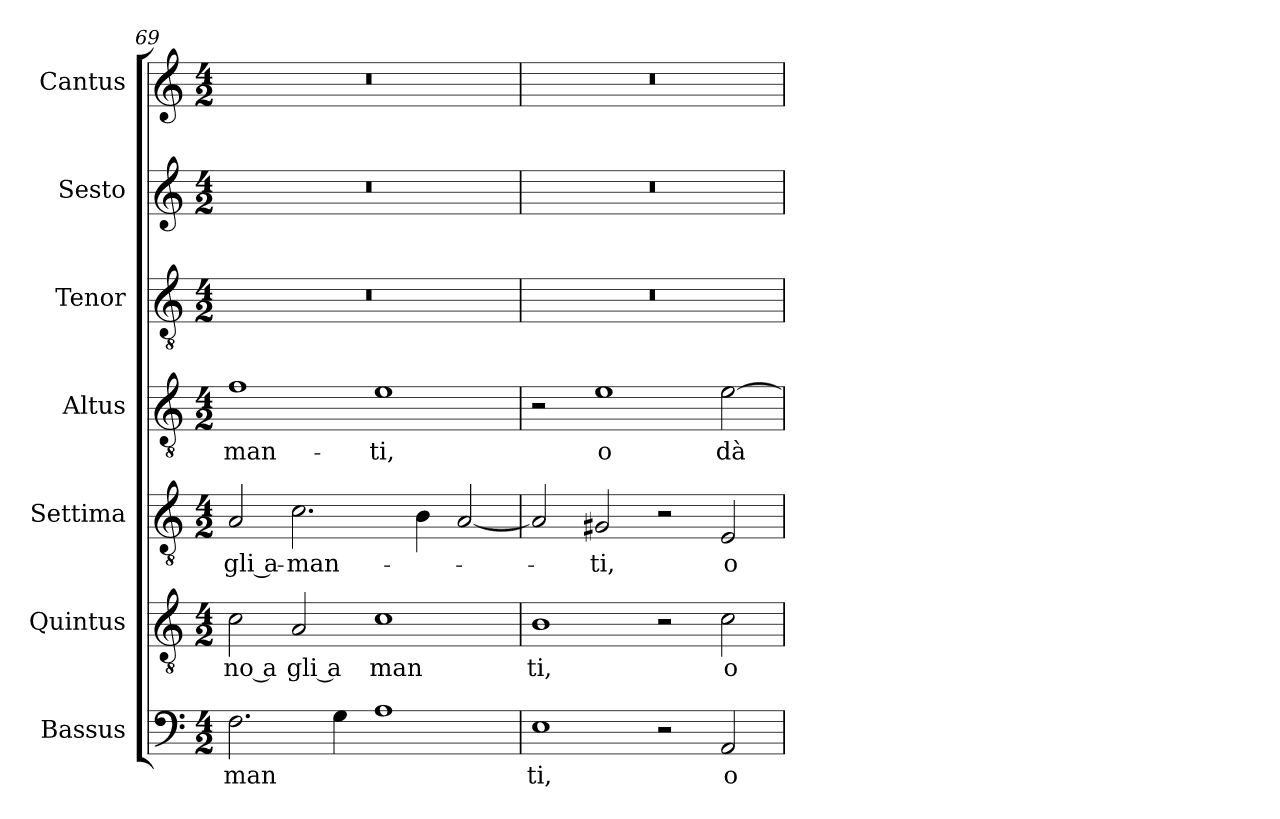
**kern	**text	**kern	**text	**kern	**text	**kern	**text	**kern	**kern	**kern
*part7	*part7	*part6	*part6	*part5	*part5	*part4	*part4	*part3	*part2	*part1
*staff7	*staff7	*staff6	*staff6	*staff5	*staff5	*staff4	*staff4	*staff3	*staff2	*staff1
*I"Bassus	*	*I"Quintus	*	*I"Settima	*	*I"Altus	*	*I"Tenor	*I"Sesto	*I"Cantus
*clefF4	*	*clefGv2	*	*clefGv2	*	*clefGv2	*	*clefGv2	*clefG2	*clefG2
*	*	*k[]	*	*k[]	*	*	*	*	*	*
*	*	*C:	*	*C:	*	*	*	*	*	*
*M4/2	*	*M4/2	*	*M4/2	*	*M4/2	*	*M4/2	*M4/2	*M4/2
=69	=69	=69	=69	=69	=69	=69	=69	=69	=69	=69
!	!LO:LY:b	!	!LO:LY:b:rj	!	!LO:LY:b:rj	!	!LO:LY:b:cj	!	!	!
2.F\	man	2c\	no a	2A/	gli a-	1f	-man-	0r	0r	0r
!	!	!	!LO:LY:b:rj	!	!LO:LY:b	!	!	!	!	!
.	.	2A/	gli a	(2.c\	-man-	.	.	.	.	.
4G\	.	.	.	.	.	.	.	.	.	.
!	!	!	!LO:LY:b:cj	!	!	!	!LO:LY:b:cj	!	!	!
1A	.	1c	man	.	.	1e	-ti,	.	.	.
.	.	.	.	4B\	.	.	.	.	.	.
.	.	.	.	[<2A/	.	.	.	.	.	.
=70	=70	=70	=70	=70	=70	=70	=70	=70	=70	=70
!	!LO:LY:b:cj	!	!LO:LY:b:cj	!	!	!	!	!	!	!
1E	ti,	1B	ti,	2A/]	.	2r	.	0r	0r	0r
!	!	!	!	!	!LO:LY:b:cj	!	!LO:LY:b:cj	!	!	!
.	.	.	.	2G#/	-ti,	1e	o	.	.	.
2r	.	2r	.	2r	.	.	.	.	.	.
!	!LO:LY:b:cj	!	!LO:LY:b:cj	!	!LO:LY:b:cj	!	!LO:LY:b:cj	!	!	!
2AA/	o	2c\	o	2E/	o	[>2e\	dà	.	.	.
=	=	=	=	=	=	=	=	=	=	=
*-	*-	*-	*-	*-	*-	*-	*-	*-	*-	*-
